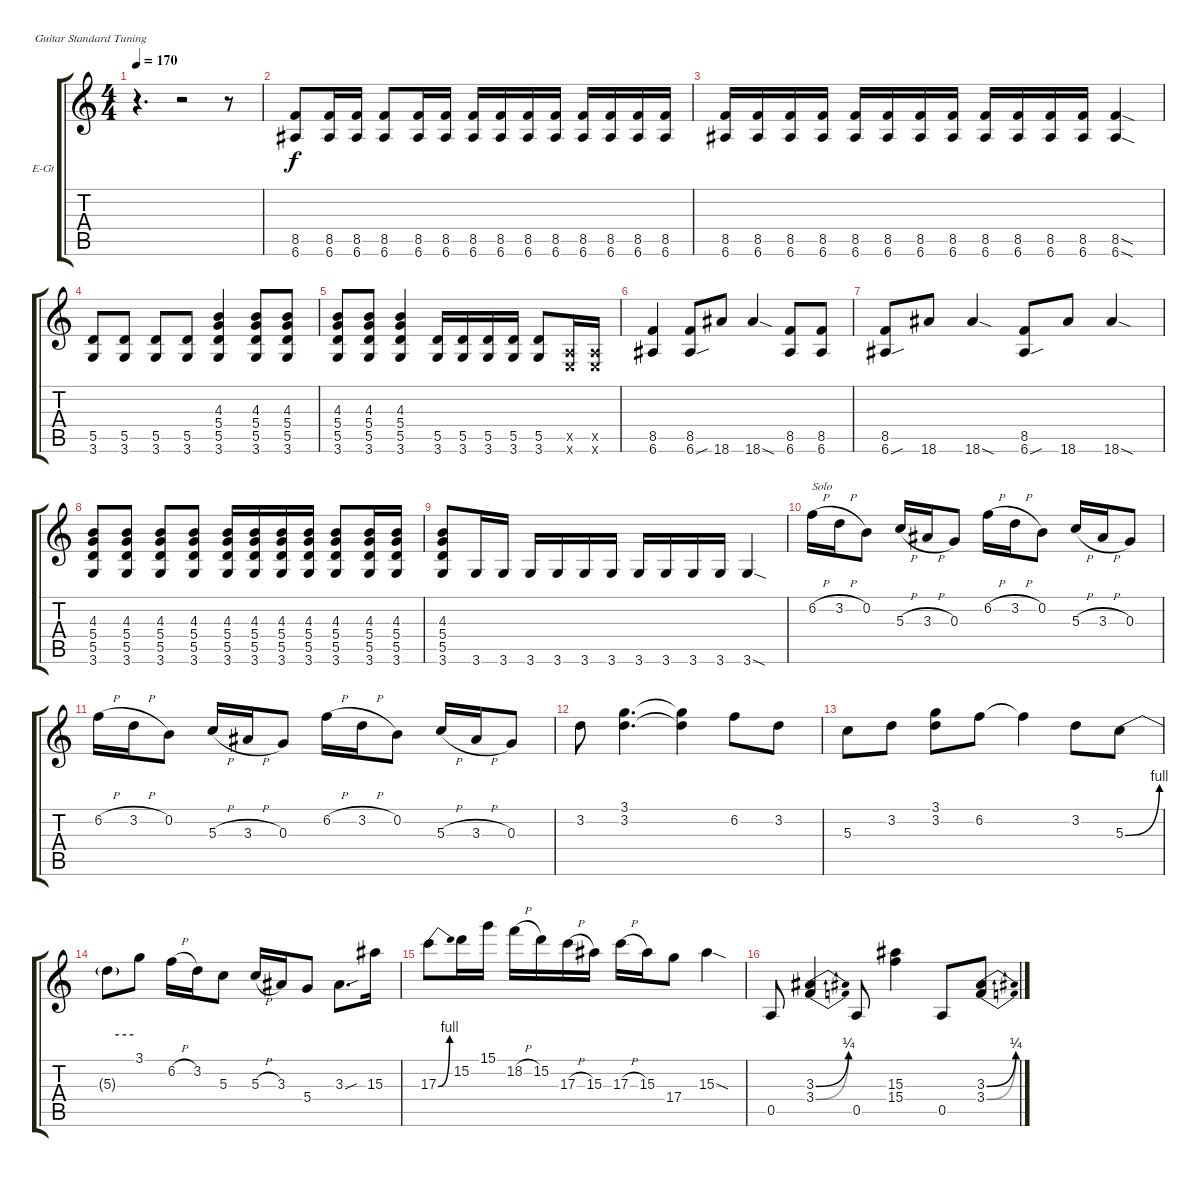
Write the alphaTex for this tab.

\bracketExtendMode groupsimilarinstruments
\firstSystemTrackNameOrientation horizontal
\otherSystemsTrackNameOrientation horizontal
\track ("Guitar 2" "E-Gt") {instrument distortionguitar}
\staff {score tabs}
\tuning (E4 B3 G3 D3 A2 E2)
\ts (4 4)
\tempo 170
\clef g2
\ks c
r.4{d dy f} r.2 r.8 |
(8.5 6.6).8 (8.5 6.6).16 (8.5 6.6).16 (8.5 6.6).8 (8.5 6.6).16 (8.5 6.6).16 (8.5 6.6).16 (8.5 6.6).16 (8.5 6.6).16 (8.5 6.6).16 (8.5 6.6).16 (8.5 6.6).16 (8.5 6.6).16 (8.5 6.6).16 |
(8.5 6.6).16 (8.5 6.6).16 (8.5 6.6).16 (8.5 6.6).16 (8.5 6.6).16 (8.5 6.6).16 (8.5 6.6).16 (8.5 6.6).16 (8.5 6.6).16 (8.5 6.6).16 (8.5 6.6).16 (8.5 6.6).16 (8.5{sod} 6.6{sod}).4 |
(5.5 3.6).8 (5.5 3.6).8 (5.5 3.6).8 (5.5 3.6).8 (4.3 5.4 5.5 3.6).4 (4.3 5.4 5.5 3.6).8 (4.3 5.4 5.5 3.6).8 |
(4.3 5.4 5.5 3.6).8 (4.3 5.4 5.5 3.6).8 (4.3 5.4 5.5 3.6).4 (5.5 3.6).16 (5.5 3.6).16 (5.5 3.6).16 (5.5 3.6).16 (5.5 3.6).8 (0.5{x} 0.6{x}).16 (0.5{x} 0.6{x}).16 |
(8.5 6.6).4 (8.5 6.6{sou}).8 18.6.8 18.6{sod}.4 (8.5 6.6).8 (8.5 6.6).8 |
(8.5 6.6{sou}).8 18.6.8 18.6{sod}.4 (8.5 6.6{sou}).8 18.6.8 18.6{sod}.4 |
(4.3 5.4 5.5 3.6).8 (4.3 5.4 5.5 3.6).8 (4.3 5.4 5.5 3.6).8 (4.3 5.4 5.5 3.6).8 (4.3 5.4 5.5 3.6).16 (4.3 5.4 5.5 3.6).16 (4.3 5.4 5.5 3.6).16 (4.3 5.4 5.5 3.6).16 (4.3 5.4 5.5 3.6).8 (4.3 5.4 5.5 3.6).16 (4.3 5.4 5.5 3.6).16 |
(4.3 5.4 5.5 3.6).8 3.6.16 3.6.16 3.6.16 3.6.16 3.6.16 3.6.16 3.6.16 3.6.16 3.6.16 3.6.16 3.6{sod}.4 |
6.2{h}.16{txt "Solo"} 3.2{h}.16 0.2.8 5.3{h}.16 3.3{h}.16 0.3.8 6.2{h}.16 3.2{h}.16 0.2.8 5.3{h}.16 3.3{h}.16 0.3.8 |
6.2{h}.16 3.2{h}.16 0.2.8 5.3{h}.16 3.3{h}.16 0.3.8 6.2{h}.16 3.2{h}.16 0.2.8 5.3{h}.16 3.3{h}.16 0.3.8 |
3.2.8 (3.1 3.2).4{d} (3.1{t} 3.2{t}).4 6.2.8 3.2.8 |
5.3.8 3.2.8 (3.1 3.2).8 6.2.8 6.2{t}.4 3.2.8 5.3{be (bend 0 0 60 4)}.8 |
5.3{be (hold 0 4 60 4) t}.8 3.1.8 6.2{h}.16 3.2.16 5.3.8 5.3{h}.16 3.3.16 5.4.8 3.3{sou}.8{d} 15.3.16 |
17.3{be (bend 0 0 60 4)}.8 15.2.16 15.1.16 18.2{h}.16 15.2.16 17.3{h}.16 15.3.16 17.3{h}.16 15.3.16 17.4.8 15.3{sod}.4 |
0.5.8 (3.3{be (bend 0 0 60 1)} 3.4{be (bend 0 0 60 1)}).4 0.5.8 (15.3 15.4).4 0.5.8 (3.3{be (bend 0 0 60 1)} 3.4{be (bend 0 0 60 1)}).8
